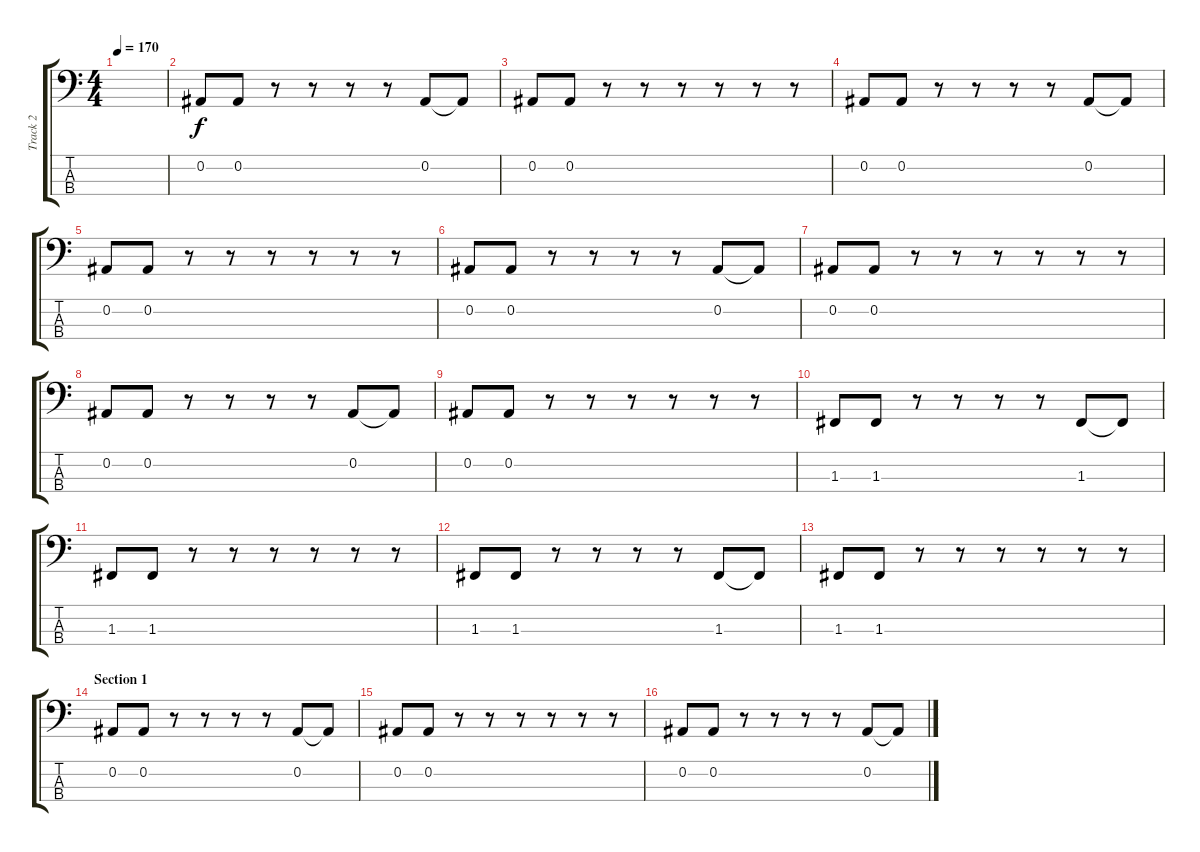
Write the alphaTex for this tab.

\track ("Track 2" "Track 2") {instrument electricbassfinger}
\staff {score tabs}
\tuning (Eb2 Bb1 F1 Bb0) {hide}
\ts (4 4)
\tempo 170
\clef f4
\ks c
|
0.2.8 0.2.8 r.8 r.8 r.8 r.8 0.2.8 0.2{t}.8 |
0.2.8 0.2.8 r.8 r.8 r.8 r.8 r.8 r.8 |
0.2.8 0.2.8 r.8 r.8 r.8 r.8 0.2.8 0.2{t}.8 |
0.2.8 0.2.8 r.8 r.8 r.8 r.8 r.8 r.8 |
0.2.8 0.2.8 r.8 r.8 r.8 r.8 0.2.8 0.2{t}.8 |
0.2.8 0.2.8 r.8 r.8 r.8 r.8 r.8 r.8 |
0.2.8 0.2.8 r.8 r.8 r.8 r.8 0.2.8 0.2{t}.8 |
0.2.8 0.2.8 r.8 r.8 r.8 r.8 r.8 r.8 |
1.3.8 1.3.8 r.8 r.8 r.8 r.8 1.3.8 1.3{t}.8 |
1.3.8 1.3.8 r.8 r.8 r.8 r.8 r.8 r.8 |
1.3.8 1.3.8 r.8 r.8 r.8 r.8 1.3.8 1.3{t}.8 |
1.3.8 1.3.8 r.8 r.8 r.8 r.8 r.8 r.8 |
\section ("" "Section 1")
0.2.8 0.2.8 r.8 r.8 r.8 r.8 0.2.8 0.2{t}.8 |
0.2.8 0.2.8 r.8 r.8 r.8 r.8 r.8 r.8 |
0.2.8 0.2.8 r.8 r.8 r.8 r.8 0.2.8 0.2{t}.8
